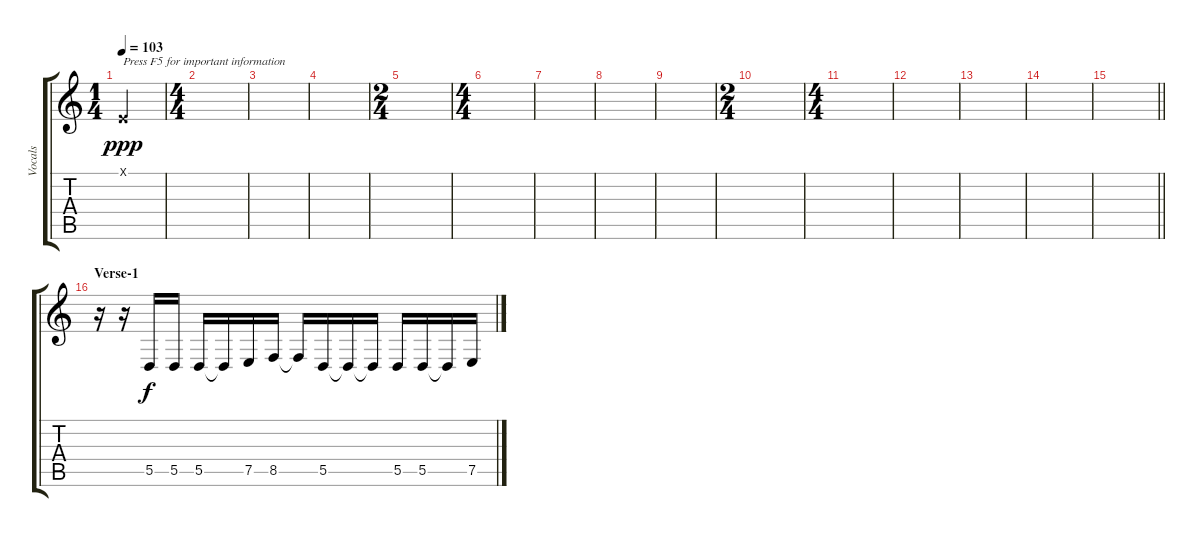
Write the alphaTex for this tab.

\track ("Vocals" "Vocals") {instrument trumpet}
\staff {score tabs}
\tuning (E4 B3 G3 D3 A2 E2) {hide}
\ts (1 4)
\tempo 103
\clef g2
\ks c
0.1{x}.4{txt "Press F5 for important information" dy ppp instrument trumpet} |
\ts (4 4)
|
|
|
\ts (2 4)
|
\ts (4 4)
|
|
|
|
\ts (2 4)
|
\ts (4 4)
|
|
|
|
\barLineRight lightlight
|
\section ("" "Verse-1")
r.16 r.16 5.5.16{dy f} 5.5.16 5.5.16 5.5{t}.16 7.5.16 8.5.16 8.5{t}.16 5.5.16 5.5{t}.16 5.5{t}.16 5.5.16 5.5.16 5.5{t}.16 7.5.16
